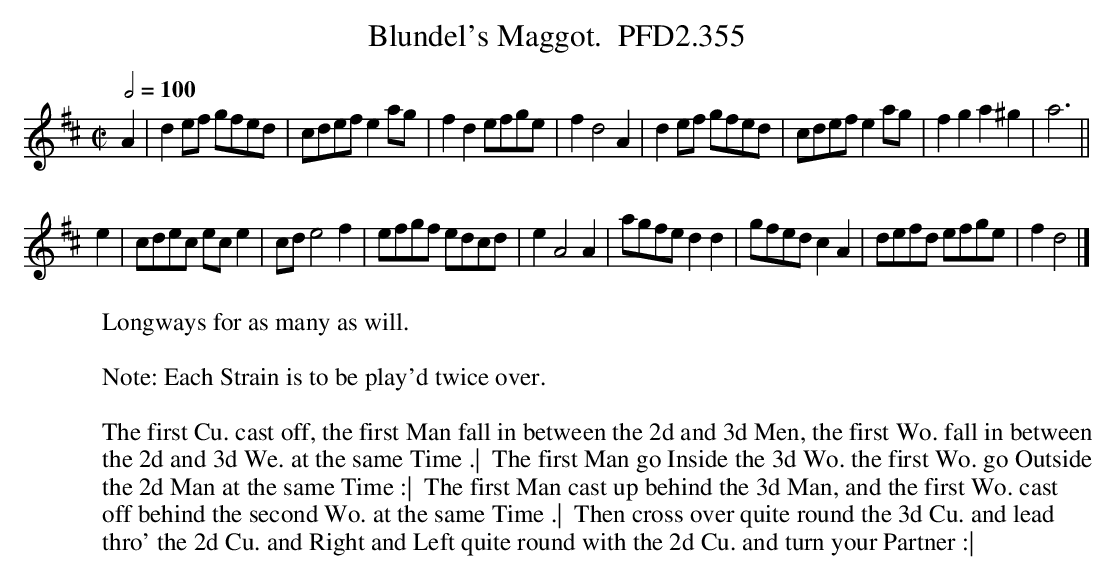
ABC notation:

X:1
T:Blundel's Maggot.  PFD2.355
W:Longways for as many as will.
L:1/8
M:C|
Q:1/2=100
K:D
A2|d2 ef gfed|cdef e2 ag|f2d2 efge|f2d4A2|d2 ef gfed|cdef e2 ag|f2g2a2^g2|a6||
e2| cdec ec e2|cd e4f2|efgf edcd|e2A4A2|agfe d2d2|gfed c2A2|defd efge|f2d4|]
W:
W: Note: Each Strain is to be play'd twice over.
W:
W: The first Cu. cast off, the first Man fall in between the 2d and 3d Men, the first Wo. fall in between
W: the 2d and 3d We. at the same Time .|  The first Man go Inside the 3d Wo. the first Wo. go Outside
W: the 2d Man at the same Time :|  The first Man cast up behind the 3d Man, and the first Wo. cast
W: off behind the second Wo. at the same Time .|  Then cross over quite round the 3d Cu. and lead
W: thro' the 2d Cu. and Right and Left quite round with the 2d Cu. and turn your Partner :|
